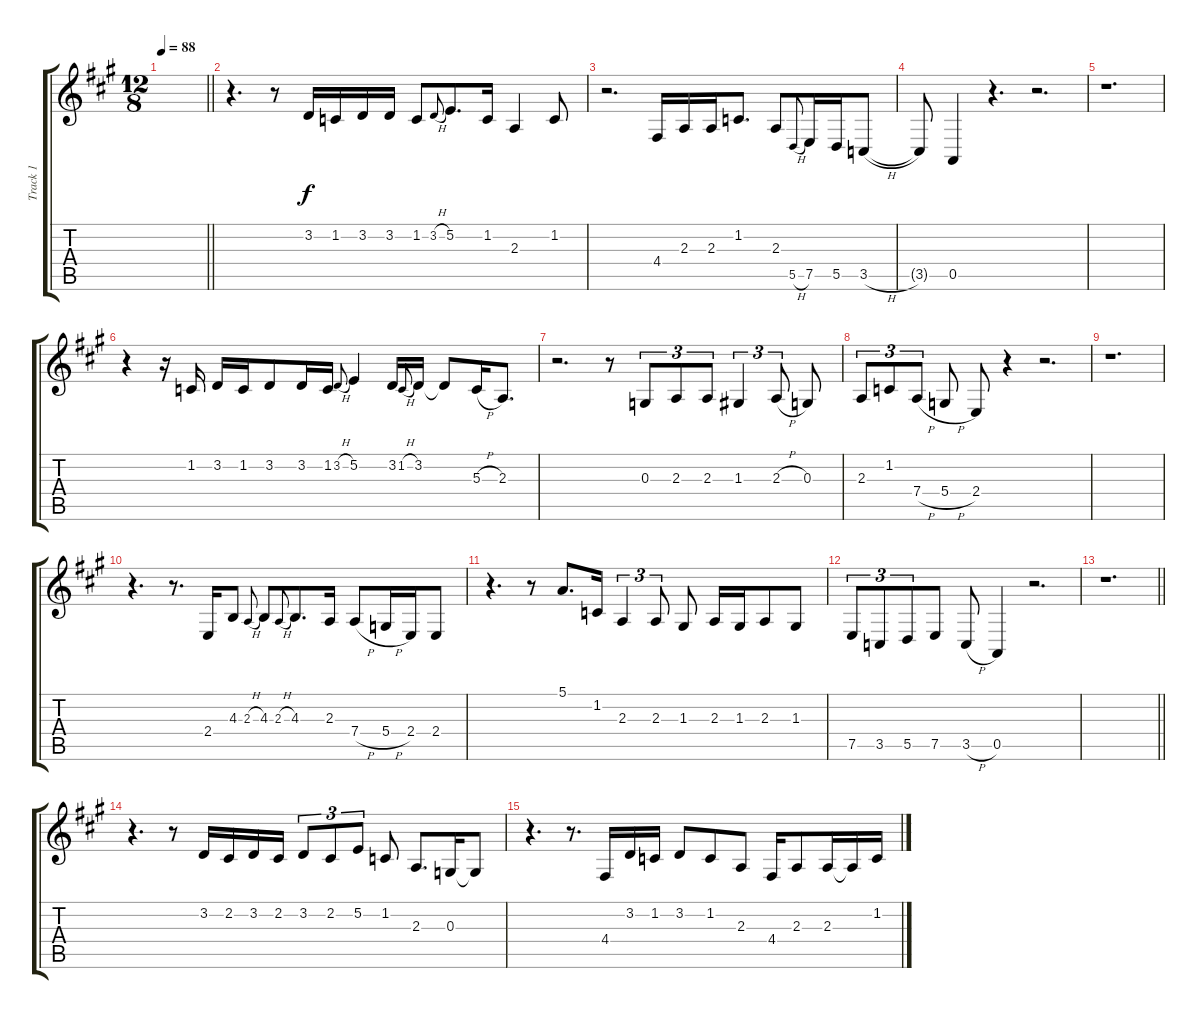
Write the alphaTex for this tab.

\track ("Track 1" "Track 1") {instrument tenorsax}
\staff {score tabs}
\tuning (E4 B3 G3 D3 A2 E2) {hide}
\ts (12 8)
\tempo 88
\clef g2
\barLineRight lightlight
\ks a
|
r.4{d} r.8 3.2.16 1.2.16 3.2.16 3.2.16 1.2.8 3.2{h}.8{gr onbeat} 5.2.8{d} 1.2.16 2.3.4 1.2.8 |
r.2{d} 4.4.16 2.3.16 2.3.16 1.2.8{d} 2.3.8 5.5{h}.8{gr onbeat} 7.5.16 5.5.16 3.5{h}.8 |
3.5{t}.8 0.5.4 r.4{d} r.2{d} |
r.1{d} |
r.4 r.16 1.2.16 3.2.16 1.2.16 3.2.8 3.2.16 1.2.16 3.2{h}.8{gr onbeat} 5.2.4 3.2.16 1.2{h}.8{gr onbeat} 3.2.16 3.2{t}.8 5.3{h}.16 2.3.8{d} |
r.2{d} r.8 0.3.8{tu (3 2)} 2.3.8{tu (3 2)} 2.3.8{tu (3 2)} 1.3.4{tu (3 2)} 2.3{h}.8{tu (3 2)} 0.3.8 |
2.3.8{tu (3 2)} 1.2.8{tu (3 2)} 7.4{h}.8{tu (3 2)} 5.4{h}.8 2.4.8 r.4 r.2{d} |
r.1{d} |
r.4{d} r.8{d} 2.4.16 4.3.8 2.3{h}.8{gr onbeat} 4.3.8 2.3{h}.8{gr onbeat} 4.3.8{d} 2.3.16 7.4{h}.8 5.4{h}.16 2.4.16 2.4.8 |
r.4{d} r.8 5.1.8{d} 1.2.16 2.3.4{tu (3 2)} 2.3.8{tu (3 2)} 1.3.8 2.3.16 1.3.16 2.3.8 1.3.8 |
7.5.8{tu (3 2) beam merge} 3.5.8{tu (3 2) beam merge} 5.5.8{tu (3 2) beam merge} 7.5.8 3.5{h}.8 0.5.4 r.2{d} |
\barLineRight lightlight
r.1{d} |
r.4{d} r.8 3.2.16 2.2.16 3.2.16 2.2.16 3.2.8{tu (3 2)} 2.2.8{tu (3 2)} 5.2.8{tu (3 2)} 1.2.8 2.3.8{d} 0.3.16 0.3{t}.8 |
r.4{d} r.8{d} 4.4.16 3.2.16 1.2.16 3.2.8 1.2.8 2.3.8 4.4.16 2.3.8 2.3.16 2.3{t}.16 1.2.16
